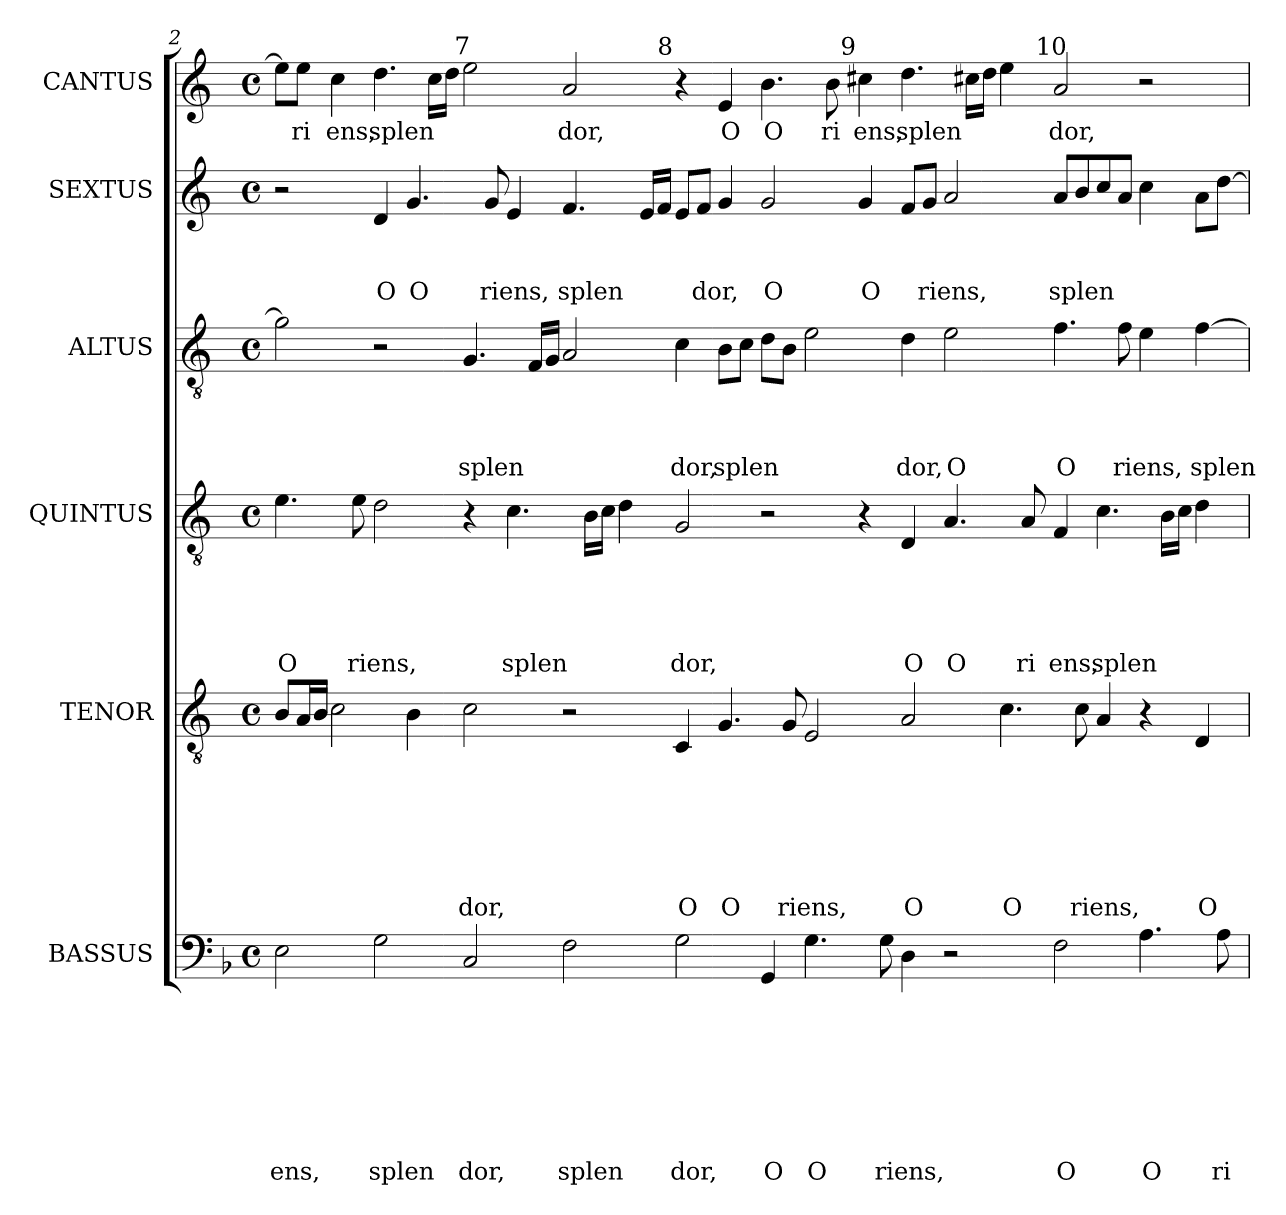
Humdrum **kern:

**kern	**text	**text	**text	**text	**text	**text	**text	**text	**kern	**text	**text	**text	**text	**text	**text	**text	**kern	**text	**text	**text	**text	**text	**kern	**text	**text	**text	**text	**kern	**text	**text	**text	**kern	**text
*part6	*part6	*part6	*part6	*part6	*part6	*part6	*part6	*part6	*part5	*part5	*part5	*part5	*part5	*part5	*part5	*part5	*part4	*part4	*part4	*part4	*part4	*part4	*part3	*part3	*part3	*part3	*part3	*part2	*part2	*part2	*part2	*part1	*part1
*staff6	*staff6	*staff6	*staff6	*staff6	*staff6	*staff6	*staff6	*staff6	*staff5	*staff5	*staff5	*staff5	*staff5	*staff5	*staff5	*staff5	*staff4	*staff4	*staff4	*staff4	*staff4	*staff4	*staff3	*staff3	*staff3	*staff3	*staff3	*staff2	*staff2	*staff2	*staff2	*staff1	*staff1
*I"BASSUS	*	*	*	*	*	*	*	*	*I"TENOR	*	*	*	*	*	*	*	*I"QUINTUS	*	*	*	*	*	*I"ALTUS	*	*	*	*	*I"SEXTUS	*	*	*	*I"CANTUS	*
*I'B	*	*	*	*	*	*	*	*	*I'T	*	*	*	*	*	*	*	*I'Q	*	*	*	*	*	*I'A	*	*	*	*	*I'S	*	*	*	*I'C	*
!!LO:LB:g=z
*clefF4	*	*	*	*	*	*	*	*	*clefGv2	*	*	*	*	*	*	*	*clefGv2	*	*	*	*	*	*clefGv2	*	*	*	*	*clefG2	*	*	*	*clefG2	*
*	*	*	*	*	*	*	*	*	*ITrd-3c-5	*	*	*	*	*	*	*	*ITrd-3c-5	*	*	*	*	*	*ITrd-3c-5	*	*	*	*	*ITrd-3c-5	*	*	*	*ITrd-3c-5	*
*k[b-]	*	*	*	*	*	*	*	*	*k[b-]	*	*	*	*	*	*	*	*k[b-]	*	*	*	*	*	*k[b-]	*	*	*	*	*k[b-]	*	*	*	*k[b-]	*
*F:	*	*	*	*	*	*	*	*	*F:	*	*	*	*	*	*	*	*F:	*	*	*	*	*	*F:	*	*	*	*	*F:	*	*	*	*F:	*
*M4/4	*	*	*	*	*	*	*	*	*M4/4	*	*	*	*	*	*	*	*M4/4	*	*	*	*	*	*M4/4	*	*	*	*	*M4/4	*	*	*	*M4/4	*
*met(c)	*	*	*	*	*	*	*	*	*met(c)	*	*	*	*	*	*	*	*met(c)	*	*	*	*	*	*met(c)	*	*	*	*	*met(c)	*	*	*	*met(c)	*
=2	=2	=2	=2	=2	=2	=2	=2	=2	=2	=2	=2	=2	=2	=2	=2	=2	=2	=2	=2	=2	=2	=2	=2	=2	=2	=2	=2	=2	=2	=2	=2	=2	=2
!	!	!	!	!	!	!	!	!LO:LY:b	!	!	!	!	!	!	!	!	!	!	!	!	!	!LO:LY:b	!	!	!	!	!	!	!	!	!	!	!
*	*	*	*	*	*	*	*	*	*	*	*	*	*	*	*	*	*	*	*	*	*	*	*	*	*	*	*	*	*	*	*	*^	*
*	*	*	*	*	*	*	*	*	*	*	*	*	*	*	*	*	*	*	*	*	*	*	*	*	*	*	*	*	*	*	*	*	*^	*
2E\	.	.	.	.	.	.	.	-ens,	8e/L	.	.	.	.	.	.	.	4.a\	.	.	.	.	O	2cc\]	.	.	.	.	2r	.	.	.	8aa\L]	2ryy	1ryy	.
!	!	!	!	!	!	!	!	!	!	!	!	!	!	!	!	!	!	!	!	!	!	!	!	!	!	!	!	!	!	!	!	!	!	!	!LO:LY:b
.	.	.	.	.	.	.	.	.	16d/L	.	.	.	.	.	.	.	.	.	.	.	.	.	.	.	.	.	.	.	.	.	.	8aa\J	.	.	ri
.	.	.	.	.	.	.	.	.	16e/JJ	.	.	.	.	.	.	.	.	.	.	.	.	.	.	.	.	.	.	.	.	.	.	.	.	.	.
!	!	!	!	!	!	!	!	!	!	!	!	!	!	!	!	!	!	!	!	!	!	!	!	!	!	!	!	!	!	!	!	!	!	!	!LO:LY:b
.	.	.	.	.	.	.	.	.	2f\	.	.	.	.	.	.	.	.	.	.	.	.	.	.	.	.	.	.	.	.	.	.	4ff\	.	.	ens,
!	!	!	!	!	!	!	!	!	!	!	!	!	!	!	!	!	!	!	!	!	!	!LO:LY:b	!	!	!	!	!	!	!	!	!	!	!	!	!
.	.	.	.	.	.	.	.	.	.	.	.	.	.	.	.	.	8a\	.	.	.	.	riens,	.	.	.	.	.	.	.	.	.	.	.	.	.
!	!	!	!	!	!	!	!	!LO:LY:b	!	!	!	!	!	!	!	!	!	!	!	!	!	!	!	!	!	!	!	!	!	!	!LO:LY:b	!	!	!	!LO:LY:b
2G\	.	.	.	.	.	.	.	splen	.	.	.	.	.	.	.	.	2g\	.	.	.	.	.	2r	.	.	.	.	4g/	.	.	O	4.gg\	4...ryy	.	splen
!	!	!	!	!	!	!	!	!	!	!	!	!	!	!	!	!	!	!	!	!	!	!	!	!	!	!	!	!	!	!	!LO:LY:b	!	!	!	!
.	.	.	.	.	.	.	.	.	4e\	.	.	.	.	.	.	.	.	.	.	.	.	.	.	.	.	.	.	4.cc/	.	.	O	.	.	.	.
.	.	.	.	.	.	.	.	.	.	.	.	.	.	.	.	.	.	.	.	.	.	.	.	.	.	.	.	.	.	.	.	16ff\LL	.	.	.
.	.	.	.	.	.	.	.	.	.	.	.	.	.	.	.	.	.	.	.	.	.	.	.	.	.	.	.	.	.	.	.	16gg\JJ	.	.	.
!	!	!	!	!	!	!	!	!	!	!	!	!	!	!	!	!	!	!	!	!	!	!	!	!	!	!	!	!	!	!	!	!	!LO:TX:a:t=7	!	!
.	.	.	.	.	.	.	.	.	.	.	.	.	.	.	.	.	.	.	.	.	.	.	.	.	.	.	.	.	.	.	.	.	1ryy	.	.
!	!	!	!	!	!	!	!	!LO:LY:b	!	!	!	!	!	!	!	!LO:LY:b	!	!	!	!	!	!	!	!	!	!	!LO:LY:b	!	!	!	!	!	!	!	!
2C/	.	.	.	.	.	.	.	dor,	2f\	.	.	.	.	.	.	dor,	4r	.	.	.	.	.	4.c/	.	.	.	splen	.	.	.	.	2aa\	.	2...ryy	.
!	!	!	!	!	!	!	!	!	!	!	!	!	!	!	!	!	!	!	!	!	!	!	!	!	!	!	!	!	!	!	!LO:LY:b	!	!	!	!
.	.	.	.	.	.	.	.	.	.	.	.	.	.	.	.	.	.	.	.	.	.	.	.	.	.	.	.	8cc/	.	.	riens,	.	.	.	.
!	!	!	!	!	!	!	!	!	!	!	!	!	!	!	!	!	!	!	!	!	!	!LO:LY:b	!	!	!	!	!	!	!	!	!	!	!	!	!
.	.	.	.	.	.	.	.	.	.	.	.	.	.	.	.	.	4.f\	.	.	.	.	splen	.	.	.	.	.	4a/	.	.	.	.	.	.	.
.	.	.	.	.	.	.	.	.	.	.	.	.	.	.	.	.	.	.	.	.	.	.	16B-/LL	.	.	.	.	.	.	.	.	.	.	.	.
.	.	.	.	.	.	.	.	.	.	.	.	.	.	.	.	.	.	.	.	.	.	.	16c/JJ	.	.	.	.	.	.	.	.	.	.	.	.
!	!	!	!	!	!	!	!	!LO:LY:b	!	!	!	!	!	!	!	!	!	!	!	!	!	!	!	!	!	!	!	!	!	!	!LO:LY:b	!	!	!	!LO:LY:b
2F\	.	.	.	.	.	.	.	splen	2r	.	.	.	.	.	.	.	.	.	.	.	.	.	2d/	.	.	.	.	4.b-/	.	.	splen	2dd/	.	.	dor,
.	.	.	.	.	.	.	.	.	.	.	.	.	.	.	.	.	16e\LL	.	.	.	.	.	.	.	.	.	.	.	.	.	.	.	.	.	.
.	.	.	.	.	.	.	.	.	.	.	.	.	.	.	.	.	16f\JJ	.	.	.	.	.	.	.	.	.	.	.	.	.	.	.	.	.	.
.	.	.	.	.	.	.	.	.	.	.	.	.	.	.	.	.	4g\	.	.	.	.	.	.	.	.	.	.	.	.	.	.	.	.	.	.
.	.	.	.	.	.	.	.	.	.	.	.	.	.	.	.	.	.	.	.	.	.	.	.	.	.	.	.	16a/LL	.	.	.	.	.	.	.
!	!	!	!	!	!	!	!	!	!	!	!	!	!	!	!	!	!	!	!	!	!	!	!	!	!	!	!	!	!	!	!	!	!	!LO:TX:a:t=8	!
.	.	.	.	.	.	.	.	.	.	.	.	.	.	.	.	.	.	.	.	.	.	.	.	.	.	.	.	16b-/JJ	.	.	.	.	.	1ryy	.
.	.	.	.	.	.	.	.	.	.	.	.	.	.	.	.	.	.	.	.	.	.	.	.	.	.	.	.	.	.	.	.	.	1ryy	.	.
!	!	!	!	!	!	!	!	!LO:LY:b	!	!	!	!	!	!	!	!LO:LY:b	!	!	!	!	!	!LO:LY:b	!	!	!	!	!LO:LY:b	!	!	!	!	!	!	!	!
2G\	.	.	.	.	.	.	.	dor,	4F/	.	.	.	.	.	.	O	2c/	.	.	.	.	dor,	4f\	.	.	.	dor,	8a/L	.	.	.	4r	.	.	.
!	!	!	!	!	!	!	!	!	!	!	!	!	!	!	!	!	!	!	!	!	!	!	!	!	!	!	!	!	!	!	!LO:LY:b	!	!	!	!
.	.	.	.	.	.	.	.	.	.	.	.	.	.	.	.	.	.	.	.	.	.	.	.	.	.	.	.	8b-/J	.	.	dor,	.	.	.	.
!	!	!	!	!	!	!	!	!	!	!	!	!	!	!	!	!LO:LY:b	!	!	!	!	!	!	!	!	!	!	!LO:LY:b	!	!	!	!	!	!	!	!LO:LY:b
.	.	.	.	.	.	.	.	.	4.c/	.	.	.	.	.	.	O	.	.	.	.	.	.	8e\L	.	.	.	splen	4cc/	.	.	.	4a/	.	.	O
.	.	.	.	.	.	.	.	.	.	.	.	.	.	.	.	.	.	.	.	.	.	.	8f\J	.	.	.	.	.	.	.	.	.	.	.	.
!	!	!	!	!	!	!	!	!LO:LY:b	!	!	!	!	!	!	!	!	!	!	!	!	!	!	!	!	!	!	!	!	!	!	!LO:LY:b	!	!	!	!LO:LY:b
4GG/	.	.	.	.	.	.	.	O	.	.	.	.	.	.	.	.	2r	.	.	.	.	.	8g\L	.	.	.	.	2cc/	.	.	O	4.ee\	.	.	O
!	!	!	!	!	!	!	!	!	!	!	!	!	!	!	!	!LO:LY:b	!	!	!	!	!	!	!	!	!	!	!	!	!	!	!	!	!	!	!
.	.	.	.	.	.	.	.	.	8c/	.	.	.	.	.	.	riens,	.	.	.	.	.	.	8e\J	.	.	.	.	.	.	.	.	.	.	.	.
!	!	!	!	!	!	!	!	!LO:LY:b	!	!	!	!	!	!	!	!	!	!	!	!	!	!	!	!	!	!	!	!	!	!	!	!	!	!	!
4.G\	.	.	.	.	.	.	.	O	2A/	.	.	.	.	.	.	.	.	.	.	.	.	.	2a\	.	.	.	.	.	.	.	.	.	.	.	.
!	!	!	!	!	!	!	!	!	!	!	!	!	!	!	!	!	!	!	!	!	!	!	!	!	!	!	!	!	!	!	!	!	!	!	!LO:LY:b
.	.	.	.	.	.	.	.	.	.	.	.	.	.	.	.	.	.	.	.	.	.	.	.	.	.	.	.	.	.	.	.	8ee\	.	.	ri
!	!	!	!	!	!	!	!	!	!	!	!	!	!	!	!	!	!	!	!	!	!	!	!	!	!	!	!	!	!	!	!	!	!	!LO:TX:a:t=9	!
.	.	.	.	.	.	.	.	.	.	.	.	.	.	.	.	.	.	.	.	.	.	.	.	.	.	.	.	.	.	.	.	.	.	1ryy	.
.	.	.	.	.	.	.	.	.	.	.	.	.	.	.	.	.	.	.	.	.	.	.	.	.	.	.	.	.	.	.	.	.	1ryy	.	.
!	!	!	!	!	!	!	!	!	!	!	!	!	!	!	!	!	!	!	!	!	!	!	!	!	!	!	!	!	!	!	!LO:LY:b	!	!	!	!LO:LY:b
.	.	.	.	.	.	.	.	.	.	.	.	.	.	.	.	.	4r	.	.	.	.	.	.	.	.	.	.	4cc/	.	.	O	4ff#X\	.	.	ens,
!	!	!	!	!	!	!	!	!LO:LY:b	!	!	!	!	!	!	!	!	!	!	!	!	!	!	!	!	!	!	!	!	!	!	!	!	!	!	!
8G\	.	.	.	.	.	.	.	riens,	.	.	.	.	.	.	.	.	.	.	.	.	.	.	.	.	.	.	.	.	.	.	.	.	.	.	.
!	!	!	!	!	!	!	!	!	!	!	!	!	!	!	!	!LO:LY:b	!	!	!	!	!	!LO:LY:b	!	!	!	!	!LO:LY:b	!	!	!	!	!	!	!	!LO:LY:b
4D\	.	.	.	.	.	.	.	.	2d/	.	.	.	.	.	.	O	4G/	.	.	.	.	O	4g\	.	.	.	dor,	8b-/L	.	.	.	4.gg\	.	.	splen
!	!	!	!	!	!	!	!	!	!	!	!	!	!	!	!	!	!	!	!	!	!	!	!	!	!	!	!	!	!	!	!LO:LY:b	!	!	!	!
.	.	.	.	.	.	.	.	.	.	.	.	.	.	.	.	.	.	.	.	.	.	.	.	.	.	.	.	8cc/J	.	.	riens,	.	.	.	.
!	!	!	!	!	!	!	!	!	!	!	!	!	!	!	!	!	!	!	!	!	!	!LO:LY:b	!	!	!	!	!LO:LY:b	!	!	!	!	!	!	!	!
2r	.	.	.	.	.	.	.	.	.	.	.	.	.	.	.	.	4.d/	.	.	.	.	O	2a\	.	.	.	O	2dd/	.	.	.	.	.	.	.
.	.	.	.	.	.	.	.	.	.	.	.	.	.	.	.	.	.	.	.	.	.	.	.	.	.	.	.	.	.	.	.	16ff#X\LL	.	.	.
.	.	.	.	.	.	.	.	.	.	.	.	.	.	.	.	.	.	.	.	.	.	.	.	.	.	.	.	.	.	.	.	16gg\JJ	.	.	.
!	!	!	!	!	!	!	!	!	!	!	!	!	!	!	!	!LO:LY:b	!	!	!	!	!	!	!	!	!	!	!	!	!	!	!	!	!	!	!
.	.	.	.	.	.	.	.	.	4.f\	.	.	.	.	.	.	O	.	.	.	.	.	.	.	.	.	.	.	.	.	.	.	4aa\	.	.	.
!	!	!	!	!	!	!	!	!	!	!	!	!	!	!	!	!	!	!	!	!	!	!LO:LY:b	!	!	!	!	!	!	!	!	!	!	!	!	!
.	.	.	.	.	.	.	.	.	.	.	.	.	.	.	.	.	8d/	.	.	.	.	ri	.	.	.	.	.	.	.	.	.	.	.	.	.
!	!	!	!	!	!	!	!	!	!	!	!	!	!	!	!	!	!	!	!	!	!	!	!	!	!	!	!	!	!	!	!	!	!	!LO:TX:a:t=10	!
.	.	.	.	.	.	.	.	.	.	.	.	.	.	.	.	.	.	.	.	.	.	.	.	.	.	.	.	.	.	.	.	.	.	1ryy	.
.	.	.	.	.	.	.	.	.	.	.	.	.	.	.	.	.	.	.	.	.	.	.	.	.	.	.	.	.	.	.	.	.	1ryy	.	.
!	!	!	!	!	!	!	!	!LO:LY:b	!	!	!	!	!	!	!	!	!	!	!	!	!	!LO:LY:b	!	!	!	!	!LO:LY:b	!	!	!	!LO:LY:b	!	!	!	!LO:LY:b
2F\	.	.	.	.	.	.	.	O	.	.	.	.	.	.	.	.	4B-/	.	.	.	.	ens,	4.b-\	.	.	.	O	8dd/L	.	.	splen	2dd/	.	.	dor,
!	!	!	!	!	!	!	!	!	!	!	!	!	!	!	!	!LO:LY:b	!	!	!	!	!	!	!	!	!	!	!	!	!	!	!	!	!	!	!
.	.	.	.	.	.	.	.	.	8f\	.	.	.	.	.	.	riens,	.	.	.	.	.	.	.	.	.	.	.	8ee/	.	.	.	.	.	.	.
!	!	!	!	!	!	!	!	!	!	!	!	!	!	!	!	!	!	!	!	!	!	!LO:LY:b	!	!	!	!	!	!	!	!	!	!	!	!	!
.	.	.	.	.	.	.	.	.	4d/	.	.	.	.	.	.	.	4.f\	.	.	.	.	splen	.	.	.	.	.	8ff/	.	.	.	.	.	.	.
!	!	!	!	!	!	!	!	!	!	!	!	!	!	!	!	!	!	!	!	!	!	!	!	!	!	!	!LO:LY:b	!	!	!	!	!	!	!	!
.	.	.	.	.	.	.	.	.	.	.	.	.	.	.	.	.	.	.	.	.	.	.	8b-\	.	.	.	riens,	8dd/J	.	.	.	.	.	.	.
!	!	!	!	!	!	!	!	!LO:LY:b	!	!	!	!	!	!	!	!	!	!	!	!	!	!	!	!	!	!	!	!	!	!	!	!	!	!	!
4.A\	.	.	.	.	.	.	.	O	4r	.	.	.	.	.	.	.	.	.	.	.	.	.	4a\	.	.	.	.	4ff\	.	.	.	2r	.	.	.
.	.	.	.	.	.	.	.	.	.	.	.	.	.	.	.	.	16e\LL	.	.	.	.	.	.	.	.	.	.	.	.	.	.	.	.	.	.
.	.	.	.	.	.	.	.	.	.	.	.	.	.	.	.	.	16f\JJ	.	.	.	.	.	.	.	.	.	.	.	.	.	.	.	.	.	.
!	!	!	!	!	!	!	!	!	!	!	!	!	!	!	!	!LO:LY:b	!	!	!	!	!	!	!	!	!	!	!LO:LY:b	!	!	!	!	!	!	!	!
.	.	.	.	.	.	.	.	.	4G/	.	.	.	.	.	.	O	4g\	.	.	.	.	.	[>4b-\	.	.	.	splen	8dd\L	.	.	.	.	.	.	.
!	!	!	!	!	!	!	!	!LO:LY:b	!	!	!	!	!	!	!	!	!	!	!	!	!	!	!	!	!	!	!	!	!	!	!	!	!	!	!
8A\	.	.	.	.	.	.	.	ri	.	.	.	.	.	.	.	.	.	.	.	.	.	.	.	.	.	.	.	[>8gg\J	.	.	.	.	.	.	.
.	.	.	.	.	.	.	.	.	.	.	.	.	.	.	.	.	.	.	.	.	.	.	.	.	.	.	.	.	.	.	.	.	.	16ryy	.
.	.	.	.	.	.	.	.	.	.	.	.	.	.	.	.	.	.	.	.	.	.	.	.	.	.	.	.	.	.	.	.	.	32ryy	.	.
*	*	*	*	*	*	*	*	*	*	*	*	*	*	*	*	*	*	*	*	*	*	*	*	*	*	*	*	*	*	*	*	*v	*v	*v	*
=	=	=	=	=	=	=	=	=	=	=	=	=	=	=	=	=	=	=	=	=	=	=	=	=	=	=	=	=	=	=	=	=	=
*-	*-	*-	*-	*-	*-	*-	*-	*-	*-	*-	*-	*-	*-	*-	*-	*-	*-	*-	*-	*-	*-	*-	*-	*-	*-	*-	*-	*-	*-	*-	*-	*-	*-
